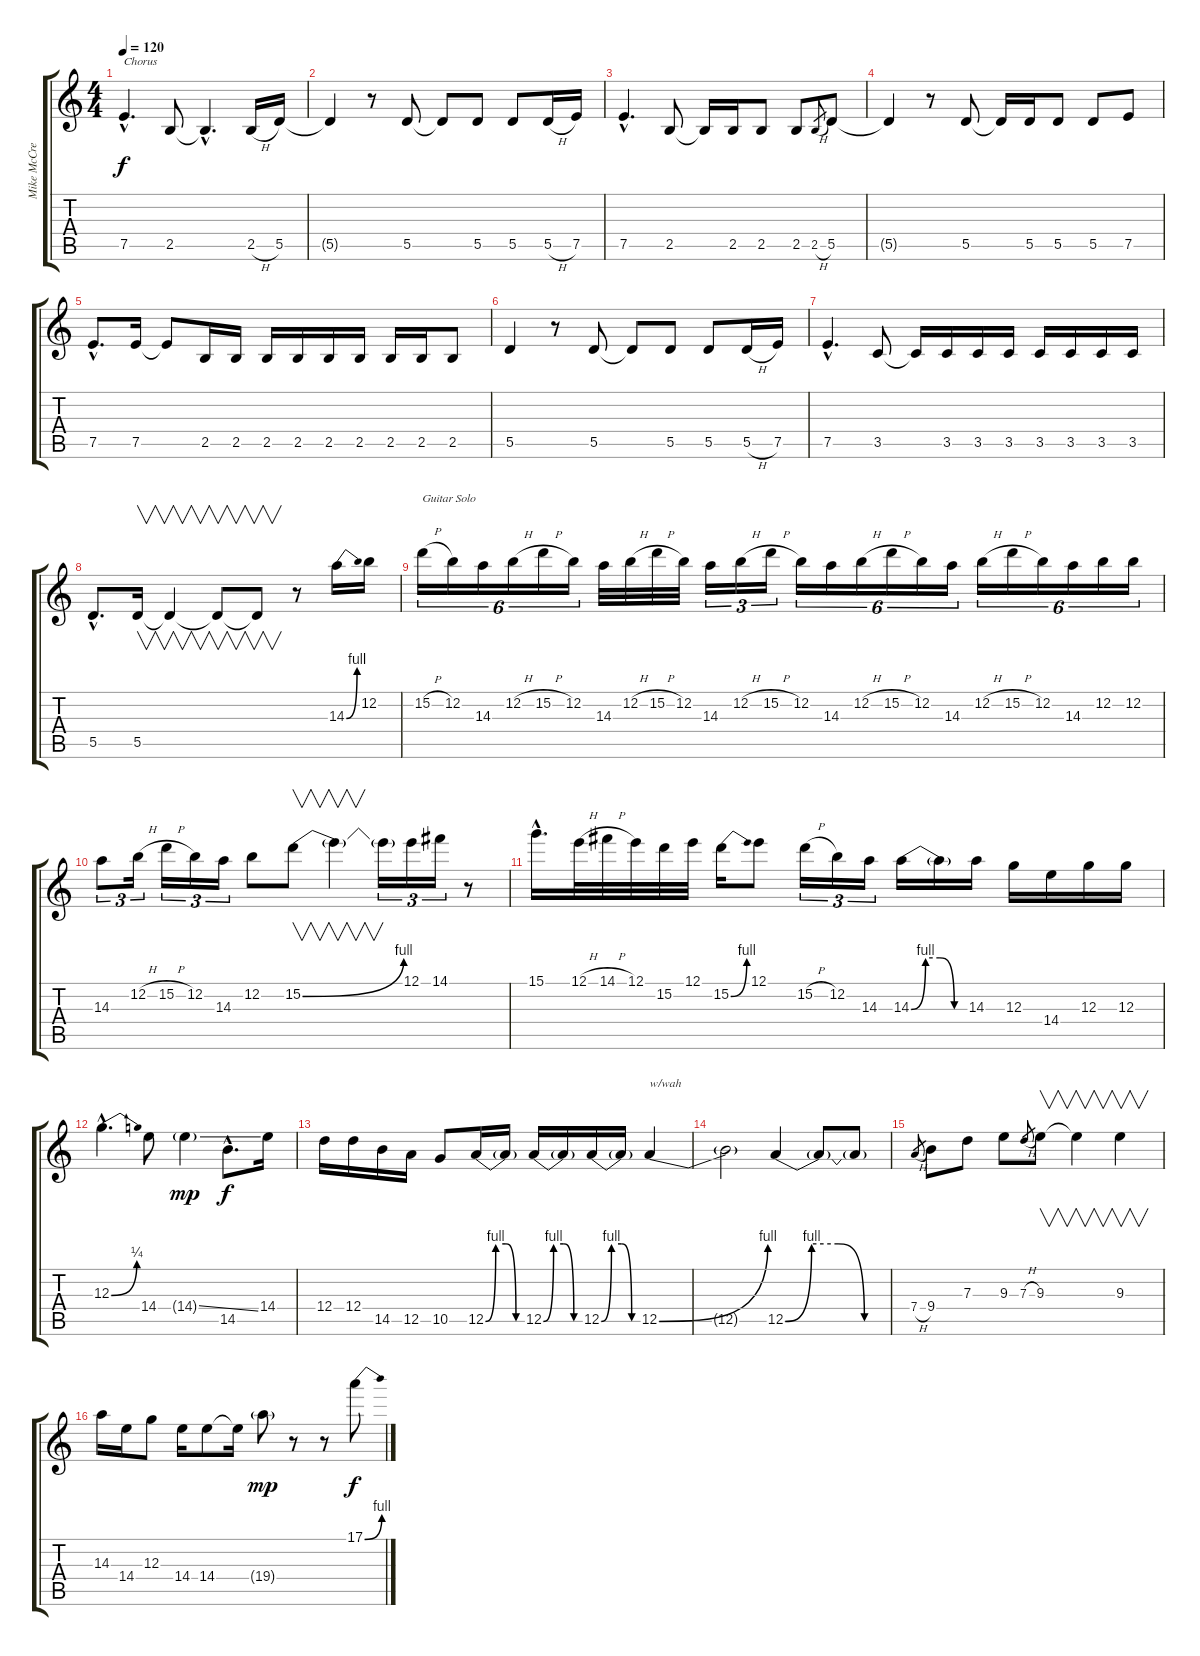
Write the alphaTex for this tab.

\track ("Mike McCready" "Mike McCre") {instrument distortionguitar}
\staff {score tabs}
\tuning (E4 B3 G3 D3 A2 E2) {hide}
\ts (4 4)
\tempo 120
\clef g2
\ks c
7.5{hac}.4{d txt "Chorus" dy f} 2.5.8 2.5{hac t}.4{d} 2.5{h}.16 5.5.16 |
5.5{t}.4 r.8 5.5.8 5.5{t}.8 5.5.8 5.5.8 5.5{h}.16 7.5.16 |
7.5{hac}.4{d} 2.5.8 2.5{t}.16 2.5.16 2.5.8 2.5.8 2.5{h}.8{gr} 5.5.8 |
5.5{t}.4 r.8 5.5.8 5.5{t}.16 5.5.16 5.5.8 5.5.8 7.5.8 |
7.5{hac}.8{d} 7.5.16 7.5{t}.8 2.5.16 2.5.16 2.5.16 2.5.16 2.5.16 2.5.16 2.5.16 2.5.16 2.5.8 |
5.5.4 r.8 5.5.8 5.5{t}.8 5.5.8 5.5.8 5.5{h}.16 7.5.16 |
7.5{hac}.4{d} 3.5.8 3.5{t}.16 3.5.16 3.5.16 3.5.16 3.5.16 3.5.16 3.5.16 3.5.16 |
5.5{hac}.8{d} 5.5.16{v} 5.5{t}.4{v} 5.5{t}.8{v} 5.5{t}.8{v} r.8 14.3{be (bend 0 0 60 4)}.16 12.2.16 |
15.2{h}.16{tu (6 4) txt "Guitar Solo" volume 16} 12.2.16{tu (6 4)} 14.3.16{tu (6 4)} 12.2{h}.16{tu (6 4)} 15.2{h}.16{tu (6 4)} 12.2.16{tu (6 4)} 14.3.32 12.2{h}.32 15.2{h}.32 12.2.32 14.3.16{tu (3 2)} 12.2{h}.16{tu (3 2)} 15.2{h}.16{tu (3 2)} 12.2.16{tu (6 4)} 14.3.16{tu (6 4)} 12.2{h}.16{tu (6 4)} 15.2{h}.16{tu (6 4)} 12.2.16{tu (6 4)} 14.3.16{tu (6 4)} 12.2{h}.16{tu (6 4)} 15.2{h}.16{tu (6 4)} 12.2.16{tu (6 4)} 14.3.16{tu (6 4)} 12.2.16{tu (6 4)} 12.2.16{tu (6 4)} |
14.3.8{tu (3 2)} 12.2{h}.16{tu (3 2)} 15.2{h}.16{tu (3 2)} 12.2.16{tu (3 2)} 14.3.16{tu (3 2)} 12.2.8 15.2{be (bend 0 0 60 4)}.8{v} 15.2{t}.4{v} 15.2{t}.16{tu (3 2)} 12.1.16{tu (3 2)} 14.1.16{tu (3 2)} r.8 |
15.1{hac}.16{d} 12.1{h}.32 14.1{h}.32 12.1.32 15.2.32 12.1.32 15.2{be (bend 0 0 60 4)}.16 12.1.8 15.2{h}.16{tu (3 2)} 12.2.16{tu (3 2)} 14.3.16{tu (3 2)} 14.3{be (custom 0 0 15 4 30 4 45 0 60 0)}.16 14.3{t}.16 14.3.16 12.3.16 14.4.16 12.3.16 12.3.16 |
12.3{be (bend 0 0 60 1) hac}.4{d} 14.4.8 14.4{ss g}.4{dy mp} 14.5{hac}.8{d dy f} 14.4.16 |
12.4.16 12.4.16 14.5.16 12.5.16 10.5.8 12.5{be (custom 0 0 15 4 30 4 45 0 60 0)}.16 12.5{t}.16 12.5{be (custom 0 0 15 4 30 4 45 0 60 0)}.16 12.5{t}.16 12.5{be (custom 0 0 15 4 30 4 45 0 60 0)}.16 12.5{t}.16 12.5{be (bend 0 0 60 4)}.4{txt "w/wah"} |
12.5{t}.2 12.5{be (custom 0 0 15 4 30 4 45 0 60 0)}.4 12.5{t}.8 12.5{t}.8 |
7.4{h}.8{gr} 9.4.8 7.3.8 9.3.8 7.3{h}.8{gr} 9.3.8{v} 9.3{t}.4{v} 9.3.4{v} |
14.3.16 14.4.16 12.3.8 14.4.16 14.4.8 14.4{t}.16 19.4{g}.8{dy mp} r.8 r.8 17.1{be (bend 0 0 60 4)}.8{dy f}
